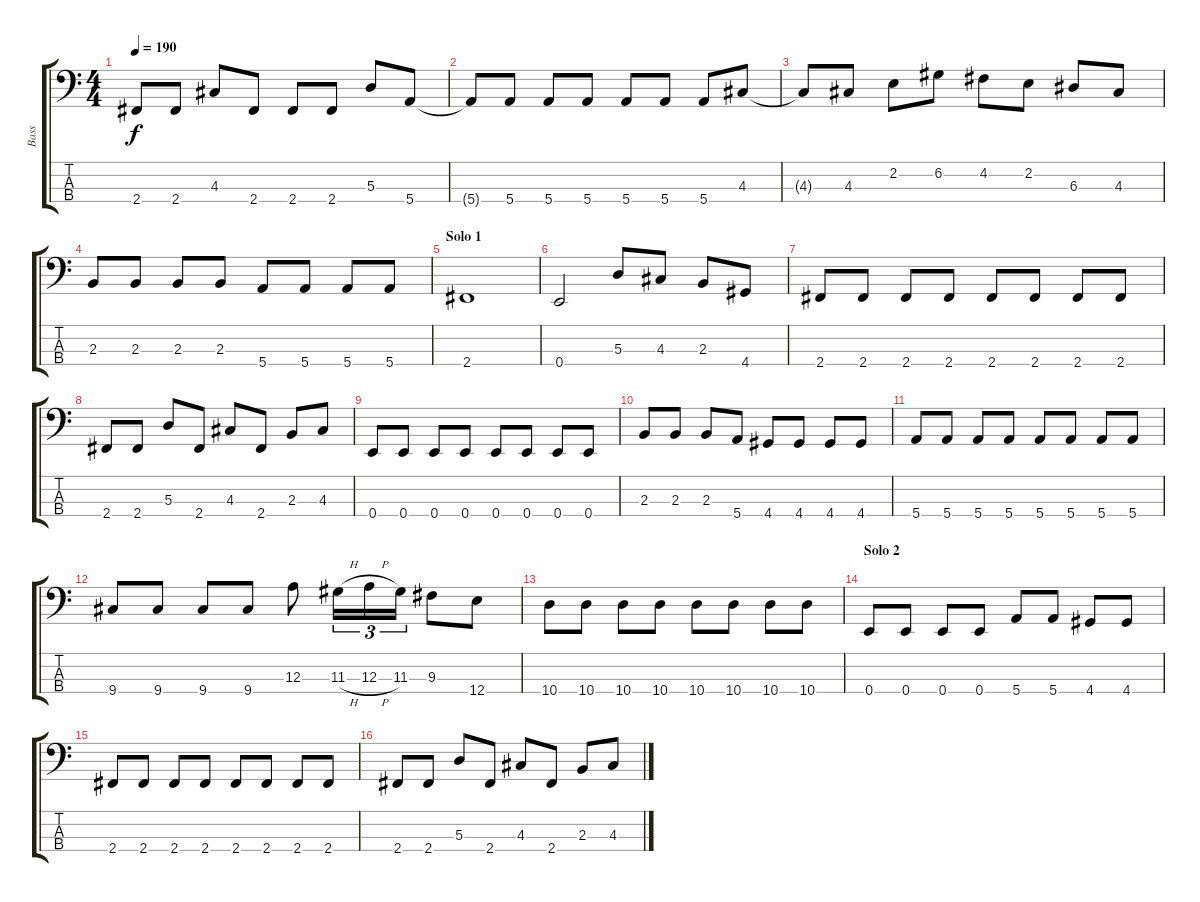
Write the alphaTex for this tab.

\track ("Bass" "Bass") {instrument electricbassfinger}
\staff {score tabs}
\tuning (G2 D2 A1 E1) {hide}
\ts (4 4)
\tempo 190
\clef f4
\ks c
2.4.8{dy f} 2.4.8 4.3.8 2.4.8 2.4.8 2.4.8 5.3.8 5.4.8 |
5.4{t}.8 5.4.8 5.4.8 5.4.8 5.4.8 5.4.8 5.4.8 4.3.8 |
4.3{t}.8 4.3.8 2.2.8 6.2.8 4.2.8 2.2.8 6.3.8 4.3.8 |
2.3.8 2.3.8 2.3.8 2.3.8 5.4.8 5.4.8 5.4.8 5.4.8 |
\section ("" "Solo 1 ")
2.4.1 |
0.4.2 5.3.8 4.3.8 2.3.8 4.4.8 |
2.4.8 2.4.8 2.4.8 2.4.8 2.4.8 2.4.8 2.4.8 2.4.8 |
2.4.8 2.4.8 5.3.8 2.4.8 4.3.8 2.4.8 2.3.8 4.3.8 |
0.4.8 0.4.8 0.4.8 0.4.8 0.4.8 0.4.8 0.4.8 0.4.8 |
2.3.8 2.3.8 2.3.8 5.4.8 4.4.8 4.4.8 4.4.8 4.4.8 |
5.4.8 5.4.8 5.4.8 5.4.8 5.4.8 5.4.8 5.4.8 5.4.8 |
9.4.8 9.4.8 9.4.8 9.4.8 12.3.8 11.3{h}.16{tu (3 2)} 12.3{h}.16{tu (3 2)} 11.3.16{tu (3 2)} 9.3.8 12.4.8 |
10.4.8 10.4.8 10.4.8 10.4.8 10.4.8 10.4.8 10.4.8 10.4.8 |
\section ("" "Solo 2")
0.4.8 0.4.8 0.4.8 0.4.8 5.4.8 5.4.8 4.4.8 4.4.8 |
2.4.8 2.4.8 2.4.8 2.4.8 2.4.8 2.4.8 2.4.8 2.4.8 |
2.4.8 2.4.8 5.3.8 2.4.8 4.3.8 2.4.8 2.3.8 4.3.8
